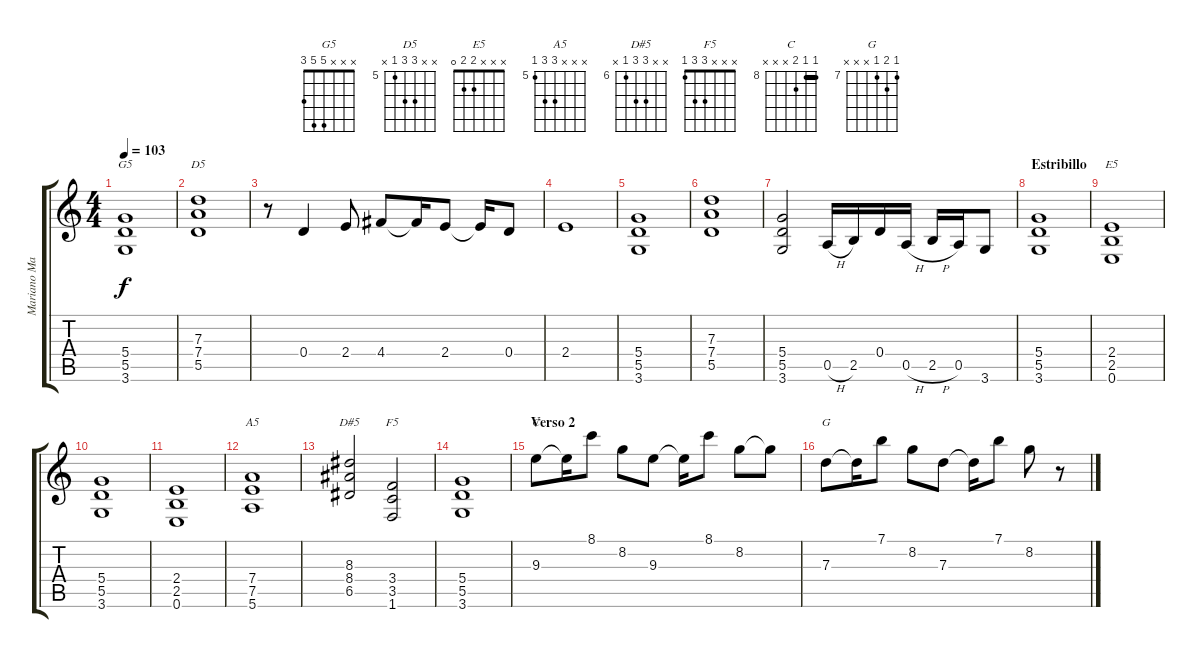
\track ("Mariano Matinez" "Mariano Ma") {instrument distortionguitar}
\staff {score tabs}
\tuning (E4 B3 G3 D3 A2 E2) {hide}
\chord ("G5" x x x 5 5 3)
\chord ("D5" x x 7 7 5 x) {firstfret 5}
\chord ("E5" x x x 2 2 0)
\chord ("A5" x x x 7 7 5) {firstfret 5}
\chord ("D#5" x x 8 8 6 x) {firstfret 6}
\chord ("F5" x x x 3 3 1)
\chord ("C" 8 8 9 x x x) {firstfret 8 barre 8}
\chord ("G" 7 8 7 x x x) {firstfret 7}
\ts (4 4)
\tempo 103
\clef g2
\ks c
(5.4 5.5 3.6).1{ch "G5" dy f} |
(7.3 7.4 5.5).1{ch "D5"} |
r.8 0.4.4{volume 16} 2.4.8 4.4.8 4.4{t}.16 2.4.8 2.4{t}.16 0.4.8 |
2.4.1 |
(5.4 5.5 3.6).1{volume 10} |
(7.3 7.4 5.5).1 |
(5.4 5.5 3.6).2 0.5{h}.16{volume 15} 2.5.16 0.4.16 0.5{h}.16 2.5{h}.16 0.5.16 3.6.8 |
\section ("" "Estribillo")
(5.4 5.5 3.6).1{volume 10} |
(2.4 2.5 0.6).1{ch "E5"} |
(5.4 5.5 3.6).1 |
(2.4 2.5 0.6).1 |
(7.4 7.5 5.6).1{ch "A5"} |
(8.3 8.4 6.5).2{ch "D#5"} (3.4 3.5 1.6).2{ch "F5"} |
(5.4 5.5 3.6).1 |
\section ("" "Verso 2")
9.3.8{ch "C" volume 14} 9.3{t}.16 8.1.8 8.2.8 9.3.8 9.3{t}.16 8.1.8 8.2.8 8.2{t}.8 |
7.3.8{ch "G"} 7.3{t}.16 7.1.8 8.2.8 7.3.8 7.3{t}.16 7.1.8 8.2.8 r.8
